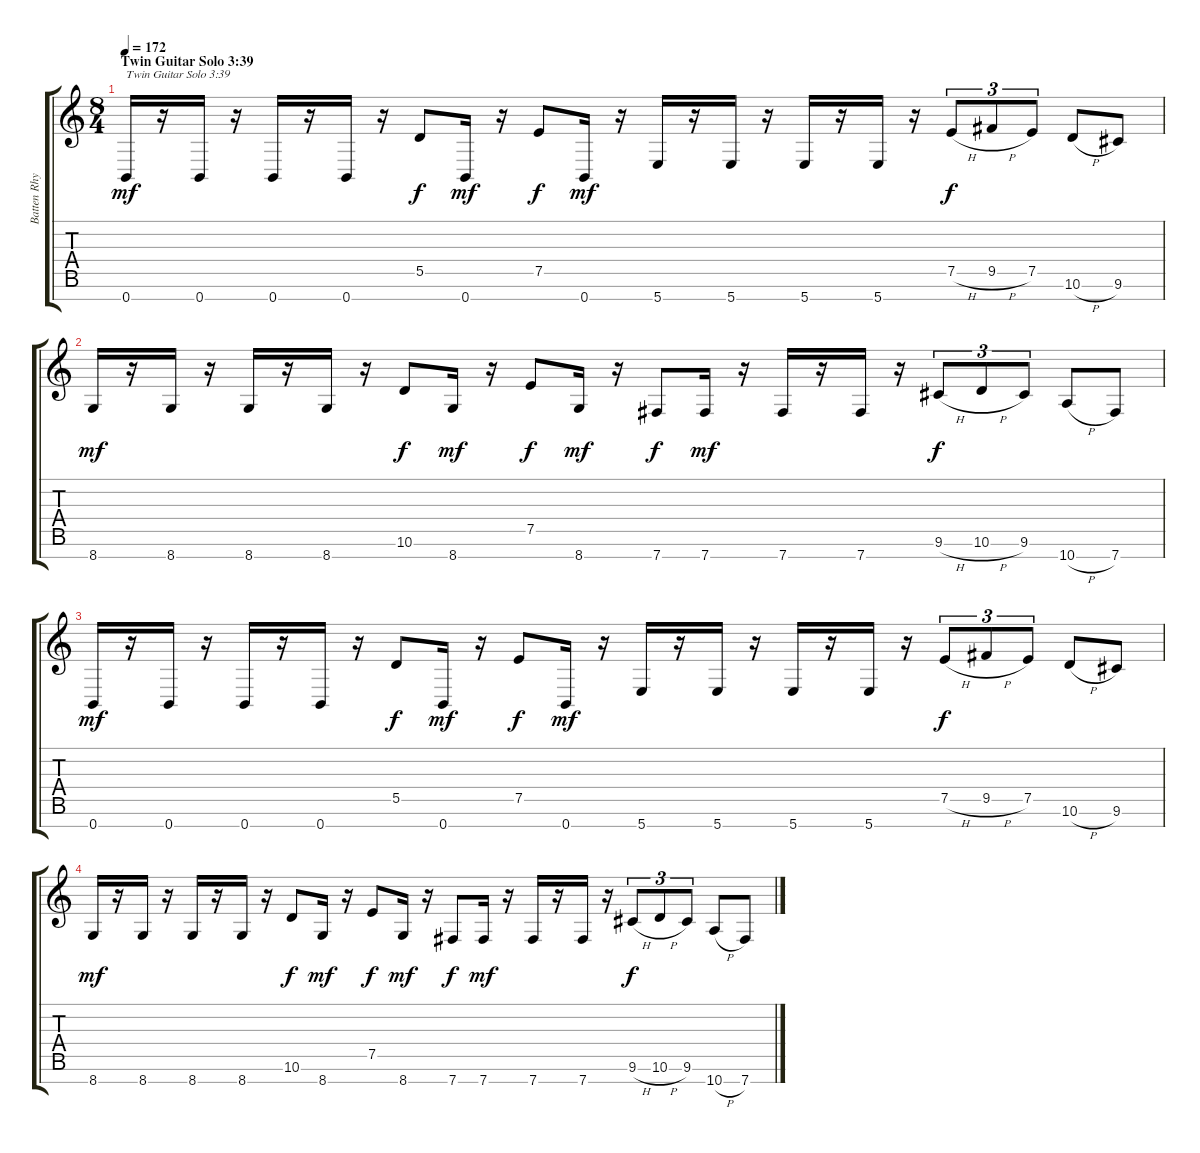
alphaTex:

\track ("Batten Rhythm (Solo Outro)" "Batten Rhy") {instrument distortionguitar}
\staff {score tabs}
\tuning (E4 B3 G3 D3 A2 E2 B1) {hide}
\ts (8 4)
\section ("" "Twin Guitar Solo 3:39")
\tempo 172
\clef g2
\ks c
0.7.16{txt "Twin Guitar Solo 3:39" dy mf} r.16 0.7.16 r.16 0.7.16 r.16 0.7.16 r.16 5.5.8{dy f} 0.7.16{dy mf} r.16 7.5.8{dy f} 0.7.16{dy mf} r.16 5.7.16 r.16 5.7.16 r.16 5.7.16 r.16 5.7.16 r.16 7.5{h}.8{tu (3 2) dy f} 9.5{h}.8{tu (3 2)} 7.5.8{tu (3 2)} 10.6{h}.8 9.6.8 |
8.7.16{dy mf} r.16 8.7.16 r.16 8.7.16 r.16 8.7.16 r.16 10.6.8{dy f} 8.7.16{dy mf} r.16 7.5.8{dy f} 8.7.16{dy mf} r.16 7.7.8{dy f} 7.7.16{dy mf} r.16 7.7.16 r.16 7.7.16 r.16 9.6{h}.8{tu (3 2) dy f} 10.6{h}.8{tu (3 2)} 9.6.8{tu (3 2)} 10.7{h}.8 7.7.8 |
0.7.16{dy mf} r.16 0.7.16 r.16 0.7.16 r.16 0.7.16 r.16 5.5.8{dy f} 0.7.16{dy mf} r.16 7.5.8{dy f} 0.7.16{dy mf} r.16 5.7.16 r.16 5.7.16 r.16 5.7.16 r.16 5.7.16 r.16 7.5{h}.8{tu (3 2) dy f} 9.5{h}.8{tu (3 2)} 7.5.8{tu (3 2)} 10.6{h}.8 9.6.8 |
8.7.16{dy mf} r.16 8.7.16 r.16 8.7.16 r.16 8.7.16 r.16 10.6.8{dy f} 8.7.16{dy mf} r.16 7.5.8{dy f} 8.7.16{dy mf} r.16 7.7.8{dy f} 7.7.16{dy mf} r.16 7.7.16 r.16 7.7.16 r.16 9.6{h}.8{tu (3 2) dy f} 10.6{h}.8{tu (3 2)} 9.6.8{tu (3 2)} 10.7{h}.8 7.7.8
